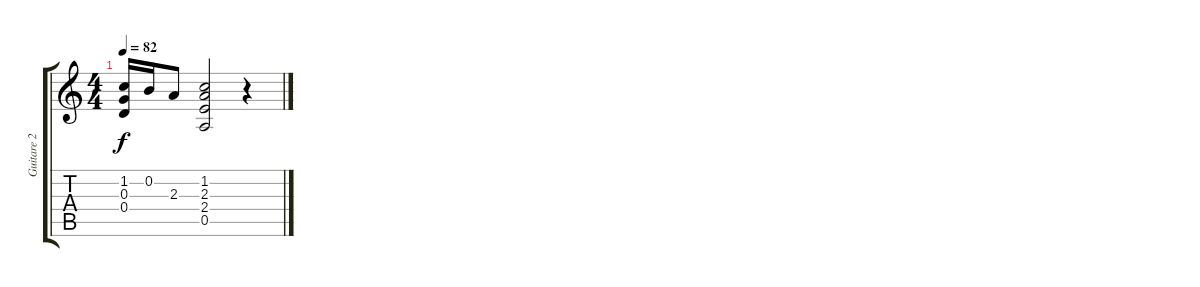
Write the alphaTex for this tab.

\track ("Guitare 2" "Guitare 2") {instrument acousticguitarnylon}
\staff {score tabs}
\tuning (E4 B3 G3 D3 A2 E2) {hide}
\ts (4 4)
\tempo 82
\clef g2
\ks c
(1.2 0.3 0.4).16{dy f} 0.2.16 2.3.8 (1.2 2.3 2.4 0.5).2 r.4
